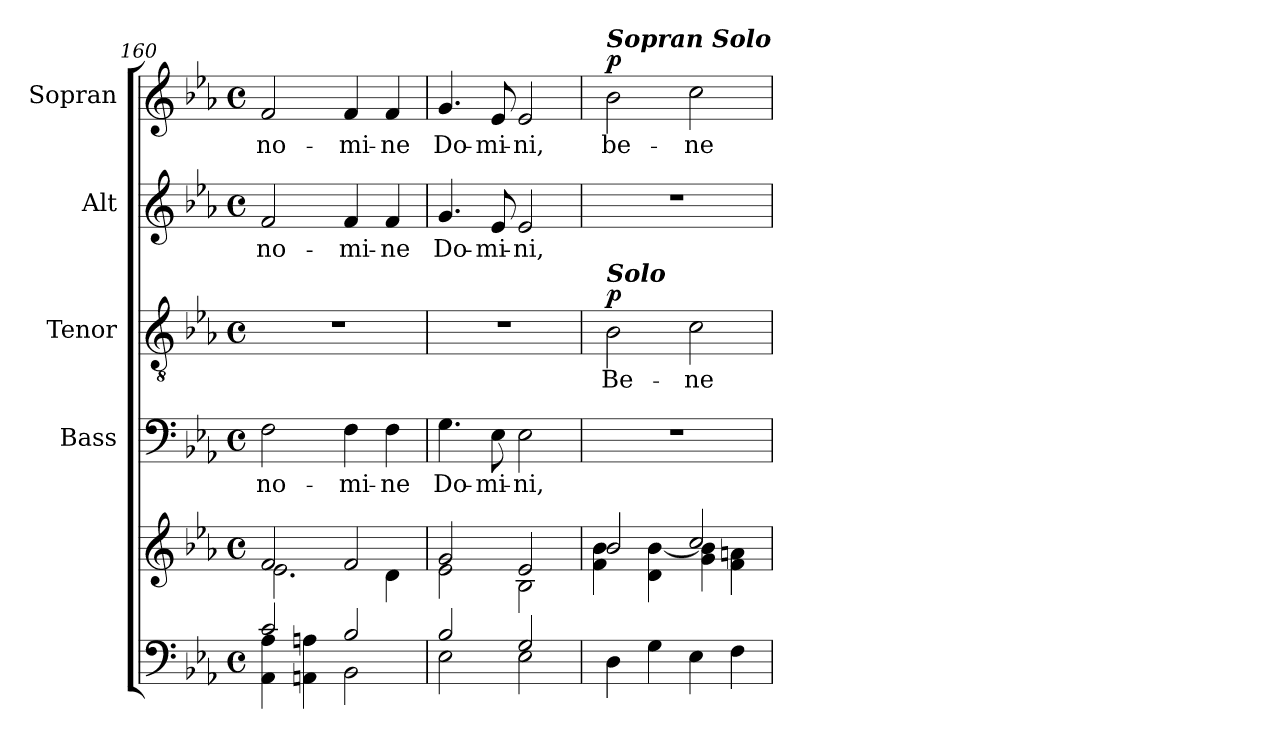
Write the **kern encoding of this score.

**kern	**kern	**kern	**text	**kern	**text	**dynam	**kern	**text	**kern	**text	**dynam
*part5	*part5	*part4	*part4	*part3	*part3	*part3	*part2	*part2	*part1	*part1	*part1
*staff6	*staff5	*staff4	*staff4	*staff3	*staff3	*staff3	*staff2	*staff2	*staff1	*staff1	*staff1
*	*	*I"Bass	*	*I"Tenor	*	*	*I"Alt	*	*I"Sopran	*	*
*	*	*I'B.	*	*I'T.	*	*	*I'A.	*	*I'S.	*	*
*clefF4	*clefG2	*clefF4	*	*clefGv2	*	*	*clefG2	*	*clefG2	*	*
*k[b-e-a-]	*k[b-e-a-]	*k[b-e-a-]	*	*k[b-e-a-]	*	*	*k[b-e-a-]	*	*k[b-e-a-]	*	*
*E-:	*E-:	*E-:	*	*E-:	*	*	*E-:	*	*E-:	*	*
*M4/4	*M4/4	*M4/4	*	*M4/4	*	*	*M4/4	*	*M4/4	*	*
*met(c)	*met(c)	*met(c)	*	*met(c)	*	*	*met(c)	*	*met(c)	*	*
=160	=160	=160	=160	=160	=160	=160	=160	=160	=160	=160	=160
*^	*^	*	*	*	*	*	*	*	*	*	*
!	!	!	!	!	!LO:LY:b	!	!	!	!	!LO:LY:b	!	!LO:LY:b	!
2c/	4AA-\ 4A-\	2f/	2.e-\	2F\	no-	1r	.	.	2f/	no-	2f/	no-	.
.	4AAn\ 4An\	.	.	.	.	.	.	.	.	.	.	.	.
!	!	!	!	!	!LO:LY:b	!	!	!	!	!LO:LY:b	!	!LO:LY:b	!
2B-/	2BB-\	2f/	.	4F\	-mi-	.	.	.	4f/	-mi-	4f/	-mi-	.
!	!	!	!	!	!LO:LY:b	!	!	!	!	!LO:LY:b	!	!LO:LY:b	!
.	.	.	4d\	4F\	-ne	.	.	.	4f/	-ne	4f/	-ne	.
=161	=161	=161	=161	=161	=161	=161	=161	=161	=161	=161	=161	=161	=161
!	!	!	!	!	!LO:LY:b	!	!	!	!	!LO:LY:b	!	!LO:LY:b	!
2B-/	2E-\	2g/	2e-\	4.G\	Do-	1r	.	.	4.g/	Do-	4.g/	Do-	.
!	!	!	!	!	!LO:LY:b	!	!	!	!	!LO:LY:b	!	!LO:LY:b	!
.	.	.	.	8E-\	-mi-	.	.	.	8e-/	-mi-	8e-/	-mi-	.
!	!	!	!	!	!LO:LY:b	!	!	!	!	!LO:LY:b	!	!LO:LY:b	!
2G/	2E-\	2e-/	2B-\	2E-\	-ni,	.	.	.	2e-/	-ni,	2e-/	-ni,	.
!!LO:LB:g=z
=162	=162	=162	=162	=162	=162	=162	=162	=162	=162	=162	=162	=162	=162
!	!	!	!	!	!	!	!	!	!	!	!LO:TX:a:Bi:t=Sopran Solo	!	!
!	!	!	!	!	!	!LO:TX:a:Bi:t=Solo	!	!	!	!	!	!	!
!LO:TX:b:Bi:t=senza Ped.	!	!	!	!	!	!	!	!	!	!	!	!	!
!	!	!	!	!	!	!	!LO:LY:b	!LO:DY:a	!	!	!	!LO:LY:b	!LO:DY:a
*v	*v	*	*	*	*	*	*	*	*	*	*	*	*
4D\	2b-/	4f\ 4b-\	1r	.	2B-\	Be-	p	1r	.	2b-\	be-	p
4G\	.	4d\ [<4b-\	.	.	.	.	.	.	.	.	.	.
!	!	!	!	!	!	!LO:LY:b	!	!	!	!	!LO:LY:b	!
4E-\	2cc/	4g\ 4b-\]	.	.	2c\	-ne-	.	.	.	2cc\	-ne-	.
4F\	.	4f\ 4an\	.	.	.	.	.	.	.	.	.	.
*	*v	*v	*	*	*	*	*	*	*	*	*	*
=	=	=	=	=	=	=	=	=	=	=	=
*-	*-	*-	*-	*-	*-	*-	*-	*-	*-	*-	*-
